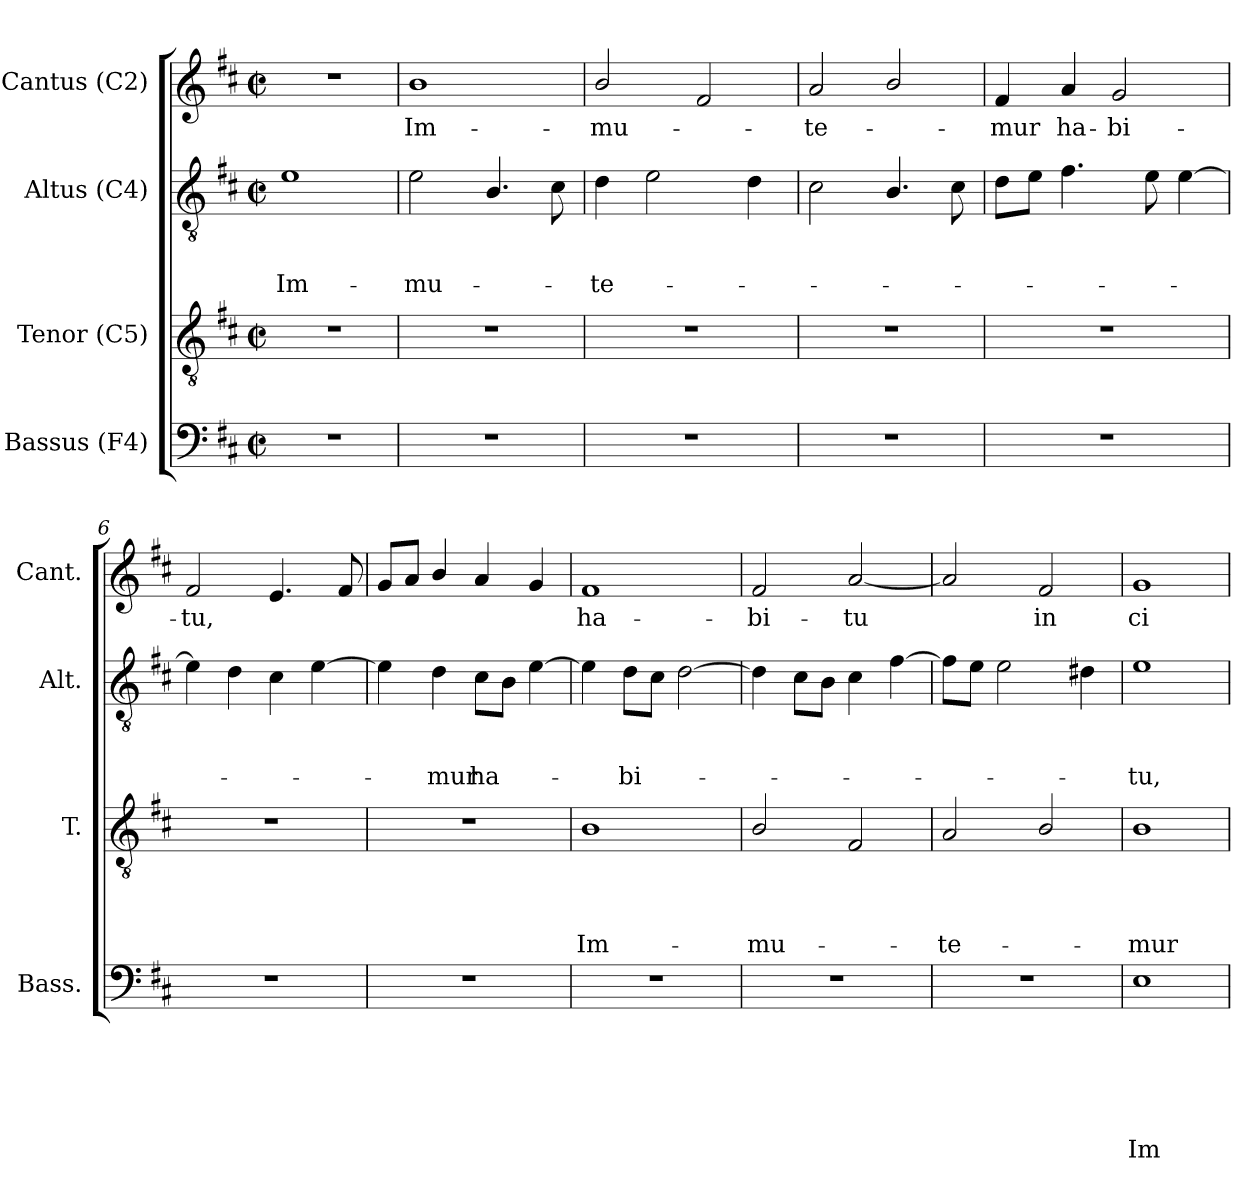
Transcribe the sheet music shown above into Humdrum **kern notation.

**kern	**text	**text	**text	**text	**text	**text	**kern	**text	**text	**text	**text	**kern	**text	**text	**text	**kern	**text
*part4	*part4	*part4	*part4	*part4	*part4	*part4	*part3	*part3	*part3	*part3	*part3	*part2	*part2	*part2	*part2	*part1	*part1
*staff4	*staff4	*staff4	*staff4	*staff4	*staff4	*staff4	*staff3	*staff3	*staff3	*staff3	*staff3	*staff2	*staff2	*staff2	*staff2	*staff1	*staff1
*I"Bassus (F4)	*	*	*	*	*	*	*I"Tenor (C5)	*	*	*	*	*I"Altus (C4)	*	*	*	*I"Cantus (C2)	*
*I'Bass.	*	*	*	*	*	*	*I'T.	*	*	*	*	*I'Alt.	*	*	*	*I'Cant.	*
*clefF4	*	*	*	*	*	*	*clefGv2	*	*	*	*	*clefGv2	*	*	*	*clefG2	*
*k[f#c#]	*	*	*	*	*	*	*k[f#c#]	*	*	*	*	*k[f#c#]	*	*	*	*k[f#c#]	*
*D:	*	*	*	*	*	*	*D:	*	*	*	*	*D:	*	*	*	*D:	*
*M2/2	*	*	*	*	*	*	*M2/2	*	*	*	*	*M2/2	*	*	*	*M2/2	*
*met(c|)	*	*	*	*	*	*	*met(c|)	*	*	*	*	*met(c|)	*	*	*	*met(c|)	*
=1	=1	=1	=1	=1	=1	=1	=1	=1	=1	=1	=1	=1	=1	=1	=1	=1	=1
!	!	!	!	!	!	!	!	!	!	!	!	!	!	!	!LO:LY:b	!	!
1r	.	.	.	.	.	.	1r	.	.	.	.	1e	.	.	Im-	1r	.
=2	=2	=2	=2	=2	=2	=2	=2	=2	=2	=2	=2	=2	=2	=2	=2	=2	=2
!	!	!	!	!	!	!	!	!	!	!	!	!	!	!	!LO:LY:b	!	!LO:LY:b
1r	.	.	.	.	.	.	1r	.	.	.	.	2e\	.	.	-mu-	1b	Im-
.	.	.	.	.	.	.	.	.	.	.	.	4.B/	.	.	.	.	.
.	.	.	.	.	.	.	.	.	.	.	.	8c#\	.	.	.	.	.
=3	=3	=3	=3	=3	=3	=3	=3	=3	=3	=3	=3	=3	=3	=3	=3	=3	=3
!	!	!	!	!	!	!	!	!	!	!	!	!	!	!	!LO:LY:b	!	!LO:LY:b
1r	.	.	.	.	.	.	1r	.	.	.	.	4d\	.	.	-te-	2b/	-mu-
.	.	.	.	.	.	.	.	.	.	.	.	2e\	.	.	.	.	.
.	.	.	.	.	.	.	.	.	.	.	.	.	.	.	.	2f#/	.
.	.	.	.	.	.	.	.	.	.	.	.	4d\	.	.	.	.	.
=4	=4	=4	=4	=4	=4	=4	=4	=4	=4	=4	=4	=4	=4	=4	=4	=4	=4
!	!	!	!	!	!	!	!	!	!	!	!	!	!	!	!	!	!LO:LY:b
1r	.	.	.	.	.	.	1r	.	.	.	.	2c#\	.	.	.	2a/	-te-
.	.	.	.	.	.	.	.	.	.	.	.	4.B/	.	.	.	2b/	.
.	.	.	.	.	.	.	.	.	.	.	.	8c#\	.	.	.	.	.
=5	=5	=5	=5	=5	=5	=5	=5	=5	=5	=5	=5	=5	=5	=5	=5	=5	=5
!	!	!	!	!	!	!	!	!	!	!	!	!	!	!	!	!	!LO:LY:b
1r	.	.	.	.	.	.	1r	.	.	.	.	8d\L	.	.	.	4f#/	-mur
.	.	.	.	.	.	.	.	.	.	.	.	8e\J	.	.	.	.	.
!	!	!	!	!	!	!	!	!	!	!	!	!	!	!	!	!	!LO:LY:b
.	.	.	.	.	.	.	.	.	.	.	.	4.f#\	.	.	.	4a/	ha-
!	!	!	!	!	!	!	!	!	!	!	!	!	!	!	!	!	!LO:LY:b
.	.	.	.	.	.	.	.	.	.	.	.	.	.	.	.	2g/	-bi-
.	.	.	.	.	.	.	.	.	.	.	.	8e\	.	.	.	.	.
.	.	.	.	.	.	.	.	.	.	.	.	[>4e\	.	.	.	.	.
=6	=6	=6	=6	=6	=6	=6	=6	=6	=6	=6	=6	=6	=6	=6	=6	=6	=6
!	!	!	!	!	!	!	!	!	!	!	!	!	!	!	!	!	!LO:LY:b
1r	.	.	.	.	.	.	1r	.	.	.	.	4e\]	.	.	.	2f#/	-tu,
.	.	.	.	.	.	.	.	.	.	.	.	4d\	.	.	.	.	.
.	.	.	.	.	.	.	.	.	.	.	.	4c#\	.	.	.	4.e/	.
.	.	.	.	.	.	.	.	.	.	.	.	[<4e\	.	.	.	.	.
.	.	.	.	.	.	.	.	.	.	.	.	.	.	.	.	8f#/	.
!!LO:LB:g=z
=7	=7	=7	=7	=7	=7	=7	=7	=7	=7	=7	=7	=7	=7	=7	=7	=7	=7
1r	.	.	.	.	.	.	1r	.	.	.	.	4e\]	.	.	.	8g/L	.
.	.	.	.	.	.	.	.	.	.	.	.	.	.	.	.	8a/J	.
!	!	!	!	!	!	!	!	!	!	!	!	!	!	!	!LO:LY:b	!	!
.	.	.	.	.	.	.	.	.	.	.	.	4d\	.	.	-mur	4b/	.
!	!	!	!	!	!	!	!	!	!	!	!	!	!	!	!LO:LY:b	!	!
.	.	.	.	.	.	.	.	.	.	.	.	8c#\L	.	.	ha-	4a/	.
.	.	.	.	.	.	.	.	.	.	.	.	8B\J	.	.	.	.	.
.	.	.	.	.	.	.	.	.	.	.	.	[>4e\	.	.	.	4g/	.
=8	=8	=8	=8	=8	=8	=8	=8	=8	=8	=8	=8	=8	=8	=8	=8	=8	=8
!	!	!	!	!	!	!	!	!	!	!	!LO:LY:b	!	!	!	!	!	!LO:LY:b
1r	.	.	.	.	.	.	1B	.	.	.	Im-	4e\]	.	.	.	1f#	ha-
!	!	!	!	!	!	!	!	!	!	!	!	!	!	!	!LO:LY:b	!	!
.	.	.	.	.	.	.	.	.	.	.	.	8d\L	.	.	-bi-	.	.
.	.	.	.	.	.	.	.	.	.	.	.	8c#\J	.	.	.	.	.
.	.	.	.	.	.	.	.	.	.	.	.	[>2d\	.	.	.	.	.
=9	=9	=9	=9	=9	=9	=9	=9	=9	=9	=9	=9	=9	=9	=9	=9	=9	=9
!	!	!	!	!	!	!	!	!	!	!	!LO:LY:b	!	!	!	!	!	!LO:LY:b
1r	.	.	.	.	.	.	2B/	.	.	.	-mu-	4d\]	.	.	.	2f#/	-bi-
.	.	.	.	.	.	.	.	.	.	.	.	8c#\L	.	.	.	.	.
.	.	.	.	.	.	.	.	.	.	.	.	8B\J	.	.	.	.	.
!	!	!	!	!	!	!	!	!	!	!	!	!	!	!	!	!	!LO:LY:b
.	.	.	.	.	.	.	2F#/	.	.	.	.	4c#\	.	.	.	[<2a/	-tu
.	.	.	.	.	.	.	.	.	.	.	.	[>4f#\	.	.	.	.	.
=10	=10	=10	=10	=10	=10	=10	=10	=10	=10	=10	=10	=10	=10	=10	=10	=10	=10
!	!	!	!	!	!	!	!	!	!	!	!LO:LY:b	!	!	!	!	!	!
1r	.	.	.	.	.	.	2A/	.	.	.	-te-	8f#\L]	.	.	.	2a/]	.
.	.	.	.	.	.	.	.	.	.	.	.	8e\J	.	.	.	.	.
.	.	.	.	.	.	.	.	.	.	.	.	2e\	.	.	.	.	.
!	!	!	!	!	!	!	!	!	!	!	!	!	!	!	!	!	!LO:LY:b
.	.	.	.	.	.	.	2B/	.	.	.	.	.	.	.	.	2f#/	in
.	.	.	.	.	.	.	.	.	.	.	.	4d#X\	.	.	.	.	.
=11	=11	=11	=11	=11	=11	=11	=11	=11	=11	=11	=11	=11	=11	=11	=11	=11	=11
!	!	!	!	!	!	!LO:LY:b	!	!	!	!	!LO:LY:b	!	!	!	!LO:LY:b	!	!LO:LY:b
1E	.	.	.	.	.	Im-	1B	.	.	.	-mur	1e	.	.	-tu,	1g	ci-
=	=	=	=	=	=	=	=	=	=	=	=	=	=	=	=	=	=
*-	*-	*-	*-	*-	*-	*-	*-	*-	*-	*-	*-	*-	*-	*-	*-	*-	*-
